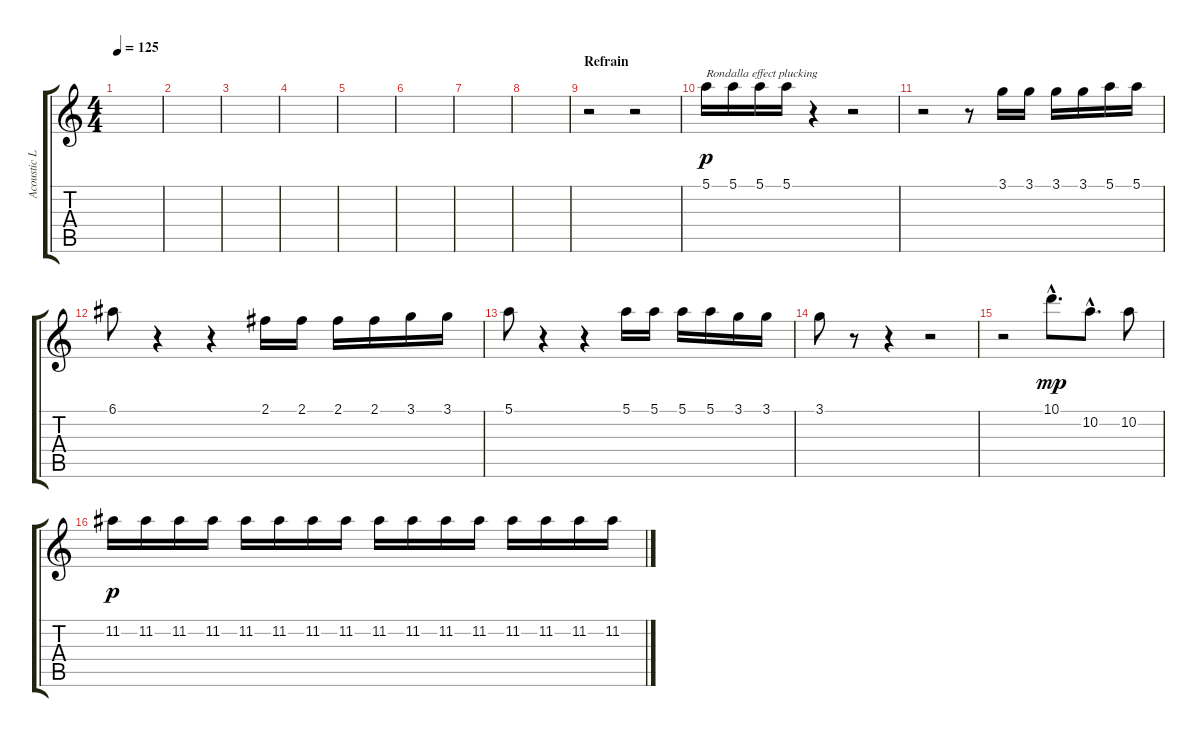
\track ("Acoustic Lead" "Acoustic L") {instrument acousticguitarsteel}
\staff {score tabs}
\tuning (E4 B3 G3 D3 A2 E2) {hide}
\ts (4 4)
\tempo 125
\clef g2
\ks c
|
|
|
|
|
|
|
|
\section ("" "Refrain")
r.2 r.2 |
5.1.16{txt "Rondalla effect plucking" dy p} 5.1.16 5.1.16 5.1.16 r.4 r.2 |
r.2 r.8 3.1.16 3.1.16 3.1.16 3.1.16 5.1.16 5.1.16 |
6.1.8 r.4 r.4 2.1.16 2.1.16 2.1.16 2.1.16 3.1.16 3.1.16 |
5.1.8 r.4 r.4 5.1.16 5.1.16 5.1.16 5.1.16 3.1.16 3.1.16 |
3.1.8 r.8 r.4 r.2 |
r.2 10.1{hac}.8{d dy mp} 10.2{hac}.8{d} 10.2.8 |
11.2.16{dy p} 11.2.16 11.2.16 11.2.16 11.2.16 11.2.16 11.2.16 11.2.16 11.2.16 11.2.16 11.2.16 11.2.16 11.2.16 11.2.16 11.2.16 11.2.16
